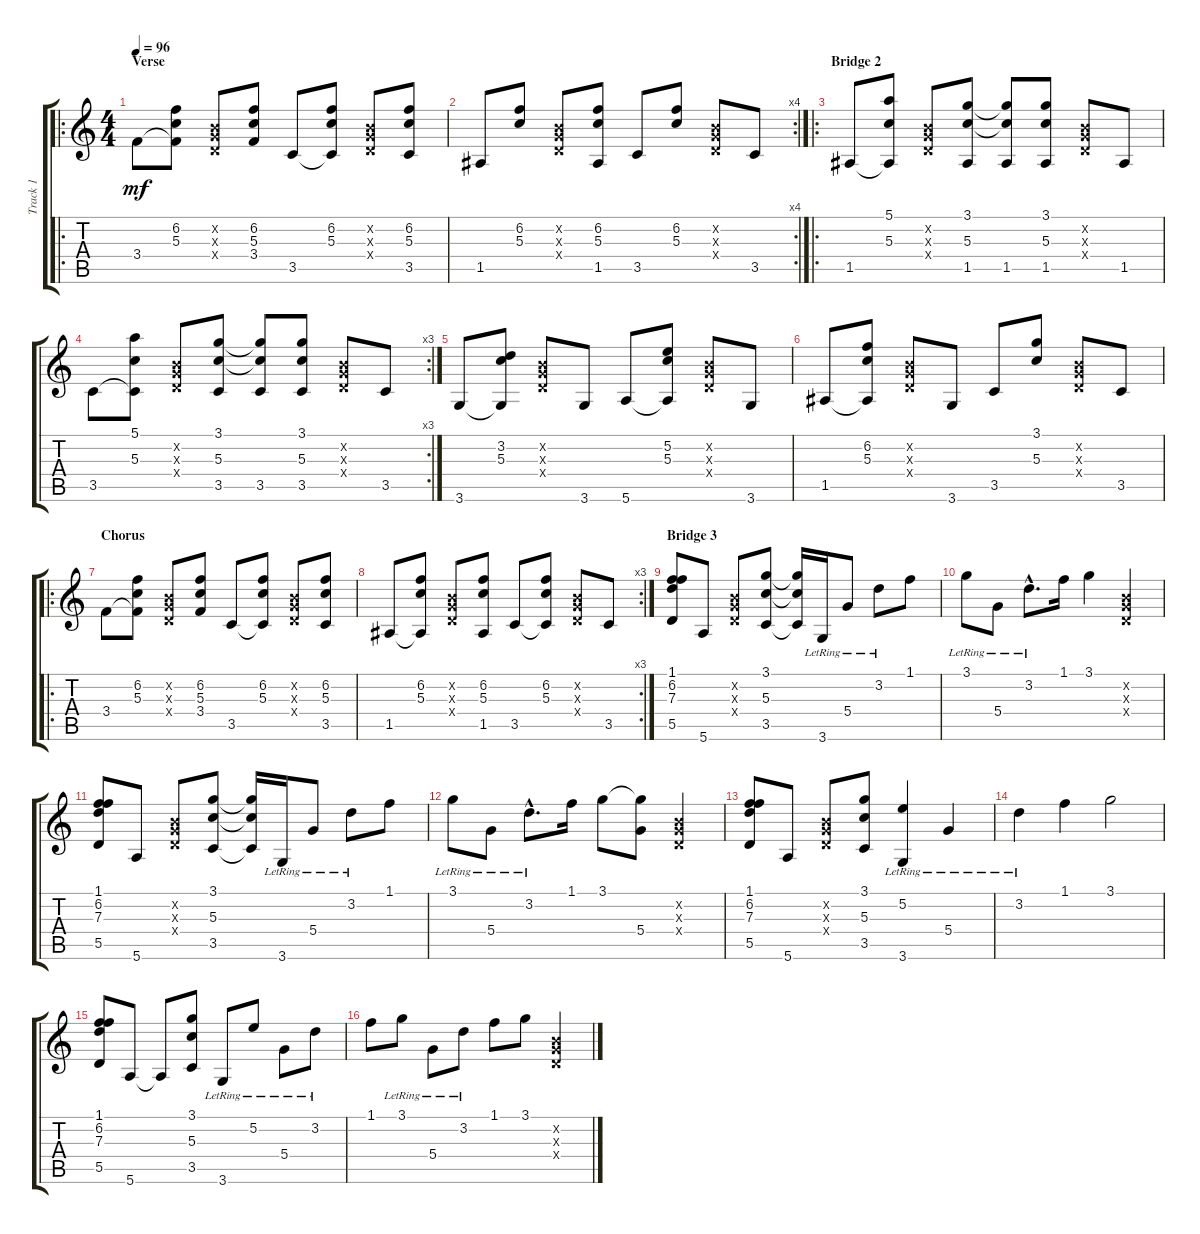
\track ("Track 1" "Track 1") {instrument acousticguitarsteel}
\staff {score tabs}
\tuning (E4 B3 G3 D3 A2 E2) {hide}
\ro
\ts (4 4)
\section ("" "Verse")
\tempo 96
\clef g2
\ks c
3.4.8{dy mf} (6.2 5.3 3.4{t}).8 (0.2{x} 0.3{x} 0.4{x}).8 (6.2 5.3 3.4).8 3.5.8 (6.2 5.3 3.5{t}).8 (0.2{x} 0.3{x} 0.4{x}).8 (6.2 5.3 3.5).8 |
\rc 4
1.5.8 (6.2 5.3).8 (0.2{x} 0.3{x} 0.4{x}).8 (6.2 5.3 1.5).8 3.5.8 (6.2 5.3).8 (0.2{x} 0.3{x} 0.4{x}).8 3.5.8 |
\ro
\section ("" "Bridge 2")
1.5.8 (5.1 5.3 1.5{t}).8 (0.2{x} 0.3{x} 0.4{x}).8 (3.1 5.3 1.5).8 (3.1{t} 5.3{t} 1.5).8 (3.1 5.3 1.5).8 (0.2{x} 0.3{x} 0.4{x}).8 1.5.8 |
\rc 3
3.5.8 (5.1 5.3 3.5{t}).8 (0.2{x} 0.3{x} 0.4{x}).8 (3.1 5.3 3.5).8 (3.1{t} 5.3{t} 3.5).8 (3.1 5.3 3.5).8 (0.2{x} 0.3{x} 0.4{x}).8 3.5.8 |
3.6.8 (3.2 5.3 3.6{t}).8 (0.2{x} 0.3{x} 0.4{x}).8 3.6.8 5.6.8 (5.2 5.3 5.6{t}).8 (0.2{x} 0.3{x} 0.4{x}).8 3.6.8 |
1.5.8 (6.2 5.3 1.5{t}).8 (0.2{x} 0.3{x} 0.4{x}).8 3.6.8 3.5.8 (3.1 5.3).8 (0.2{x} 0.3{x} 0.4{x}).8 3.5.8 |
\ro
\section ("" "Chorus")
3.4.8 (6.2 5.3 3.4{t}).8 (0.2{x} 0.3{x} 0.4{x}).8 (6.2 5.3 3.4).8 3.5.8 (6.2 5.3 3.5{t}).8 (0.2{x} 0.3{x} 0.4{x}).8 (6.2 5.3 3.5).8 |
\rc 3
1.5.8 (6.2 5.3 1.5{t}).8 (0.2{x} 0.3{x} 0.4{x}).8 (6.2 5.3 1.5).8 3.5.8 (6.2 5.3 3.5{t}).8 (0.2{x} 0.3{x} 0.4{x}).8 3.5.8 |
\section ("" "Bridge 3")
(1.1 6.2 7.3 5.5).8 5.6.8 (0.2{x} 0.3{x} 0.4{x}).8 (3.1 5.3 3.5).8 (3.1{t} 5.3{t} 3.5{t}).16 3.6{lr}.16 5.4{lr}.8 3.2{lr}.8 1.1.8 |
3.1{lr}.8 5.4{lr}.8 3.2{hac lr}.8{d} 1.1.16 3.1.4 (0.2{x} 0.3{x} 0.4{x}).4 |
(1.1 6.2 7.3 5.5).8 5.6.8 (0.2{x} 0.3{x} 0.4{x}).8 (3.1 5.3 3.5).8 (3.1{t} 5.3{t} 3.5{t}).16 3.6{lr}.16 5.4{lr}.8 3.2{lr}.8 1.1.8 |
3.1{lr}.8 5.4{lr}.8 3.2{hac lr}.8{d} 1.1.16 3.1.8 (3.1{t} 5.4).8 (0.2{x} 0.3{x} 0.4{x}).4 |
(1.1 6.2 7.3 5.5).8 5.6.8 (0.2{x} 0.3{x} 0.4{x}).8 (3.1 5.3 3.5).8 (5.2{lr} 3.6{lr}).4 5.4{lr}.4 |
3.2{lr}.4 1.1.4 3.1.2 |
(1.1 6.2 7.3 5.5).8 5.6.8 5.6{t}.8 (3.1 5.3 3.5).8 3.6{lr}.8 5.2{lr}.8 5.4{lr}.8 3.2{lr}.8 |
1.1.8 3.1{lr}.8 5.4{lr}.8 3.2{lr}.8 1.1.8 3.1.8 (0.2{x} 0.3{x} 0.4{x}).4
